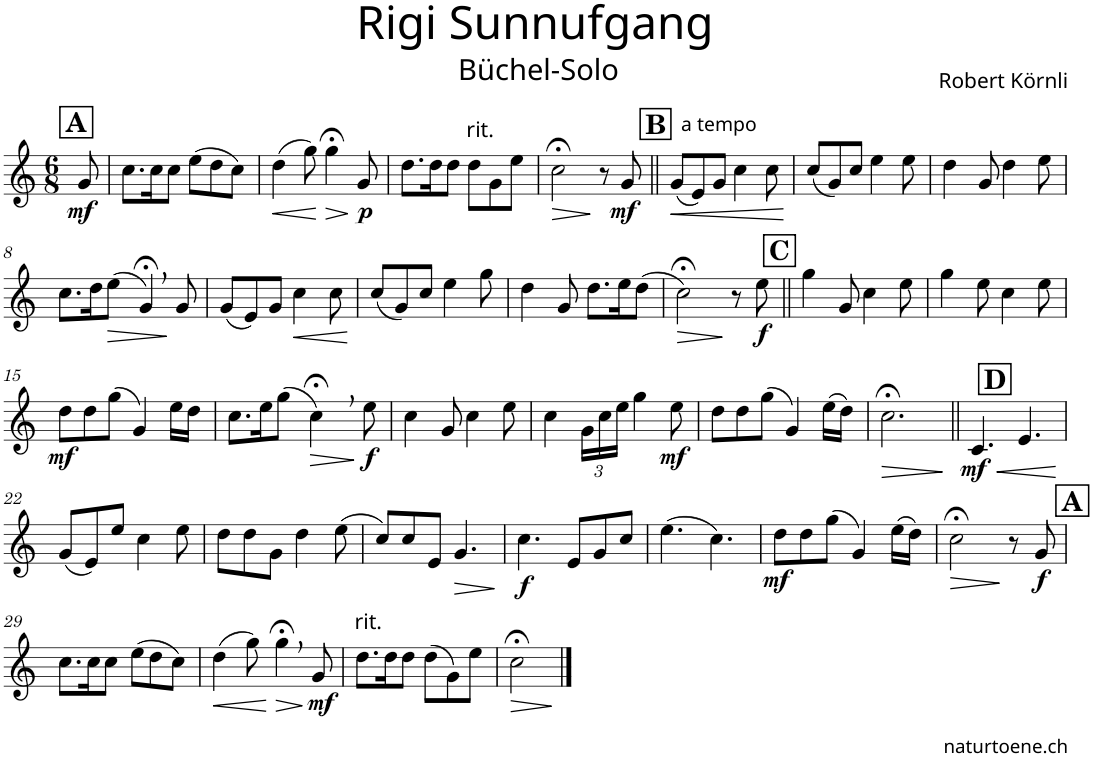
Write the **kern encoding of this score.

**kern	**dynam
*part1	*part1
*staff1	*staff1
*I"Alphorn	*
*I'Alphn.	*
*clefG2	*
*Trd4c7	*
*k[]	*
*M6/8	*
!!LO:REH:place=s1:a:B:cj:fs=14:t=A
=	=
!	!LO:DY:b
8g/	mf
=1	=1
8.cc\L	.
16cc\K	.
8cc\J	.
(8ee\L	.
8dd\	.
8cc\J)	.
=2	=2
!	!LO:HP:b
(4dd\	<
8gg\)	.
!	!LO:HP:n=1:b
4gg;<\	[ >
!	!LO:DY:n=1:b
8g/	] p
=3	=3
8.dd\L	.
16dd\K	.
8dd\J	.
!LO:TX:a:t=rit.	!
8dd\L	.
8g\	.
8ee\J	.
!!LO:REH:place=s1:a:B:cj:fs=14:t=B:qo=2.5
=4	=4
!	!LO:HP:b
2cc;<\	>
8r	]
!LO:TX:a:t=a tempo	!
!	!LO:DY:b
8g/	mf
=5||	=5||
!	!LO:HP:b
(8g/L	<
8e/)	.
8g/J	.
4cc\	.
8cc\	.
.	[
=6	=6
(8cc/L	.
8g/)	.
8cc/J	.
4ee\	.
8ee\	.
=7	=7
4dd\	.
8g/	.
4dd\	.
8ee\	.
!!LO:LB:g=z
=8	=8
8.cc\L	.
16dd\K	.
!	!LO:HP:b
(8ee\J	>
4g;<,/)	.
8g/	]
=9	=9
(8g/L	.
8e/)	.
8g/J	.
!	!LO:HP:b
4cc\	<
8cc\	.
.	[
=10	=10
(8cc/L	.
8g/)	.
8cc/J	.
4ee\	.
8gg\	.
=11	=11
4dd\	.
8g/	.
8.dd\L	.
16ee\K	.
(8dd\J	.
=12	=12
!	!LO:HP:b
2cc;<\)	>
8r	]
!	!LO:DY:b
8ee\	f
!!LO:REH:place=s1:a:B:cj:fs=14:t=C
=13||	=13||
4gg\	.
8g/	.
4cc\	.
8ee\	.
=14	=14
4gg\	.
8ee\	.
4cc\	.
8ee\	.
!!LO:LB:g=z
=15	=15
!	!LO:DY:b
8dd\L	mf
8dd\	.
(8gg\J	.
4g/)	.
16ee\LL	.
16dd\JJ	.
=16	=16
8.cc\L	.
16ee\K	.
(8gg\J	.
!	!LO:HP:b
4cc;<,\)	>
!	!LO:DY:n=1:b
8ee\	] f
=17	=17
4cc\	.
8g/	.
4cc\	.
8ee\	.
=18	=18
4cc\	.
*Xbrackettup	*
24g\LL	.
24cc\	.
24ee\JJ	.
4gg\	.
!	!LO:DY:b
8ee\	mf
=19	=19
8dd\L	.
8dd\	.
(8gg\J	.
4g/)	.
(16ee\LL	.
16dd\JJ)	.
=20	=20
!	!LO:HP:b
2.cc;<\	>
.	]
!!LO:REH:place=s1:a:B:cj:fs=14:t=D
=21||	=21||
!	!LO:HP:b
!	!LO:DY:n=1:b
4.c/	< mf
4.e/	.
.	[
!!LO:LB:g=z
=22	=22
(8g/L	.
8e/)	.
8ee/J	.
4cc\	.
8ee\	.
=23	=23
8dd\L	.
8dd\	.
8g\J	.
4dd\	.
(8ee\	.
=24	=24
8cc/L)	.
8cc/	.
8e/J	.
!	!LO:HP:b
4.g/	>
.	]
=25	=25
!	!LO:DY:b
4.cc\	f
8e/L	.
8g/	.
8cc/J	.
=26	=26
(4.ee\	.
4.cc\)	.
=27	=27
!	!LO:DY:b
8dd\L	mf
8dd\	.
(8gg\J	.
4g/)	.
(16ee\LL	.
16dd\JJ)	.
!!LO:REH:place=s1:a:B:cj:fs=14:t=A:qo=2.5
=28	=28
!	!LO:HP:b
2cc;<\	>
8r	]
!	!LO:DY:b
8g/	f
!!LO:LB:g=z
=29	=29
8.cc\L	.
16cc\K	.
8cc\J	.
(8ee\L	.
8dd\	.
8cc\J)	.
=30	=30
!	!LO:HP:b
(4dd\	<
8gg\)	.
!	!LO:HP:n=1:b
4gg;<,\	[ >
!	!LO:DY:n=1:b
8g/	] mf
=31	=31
!LO:TX:a:t=rit.	!
8.dd\L	.
16dd\K	.
8dd\J	.
(8dd\L	.
8g\)	.
8ee\J	.
=32	=32
!	!LO:HP:b
2cc;<\	>
.	]
==	==
*-	*-
